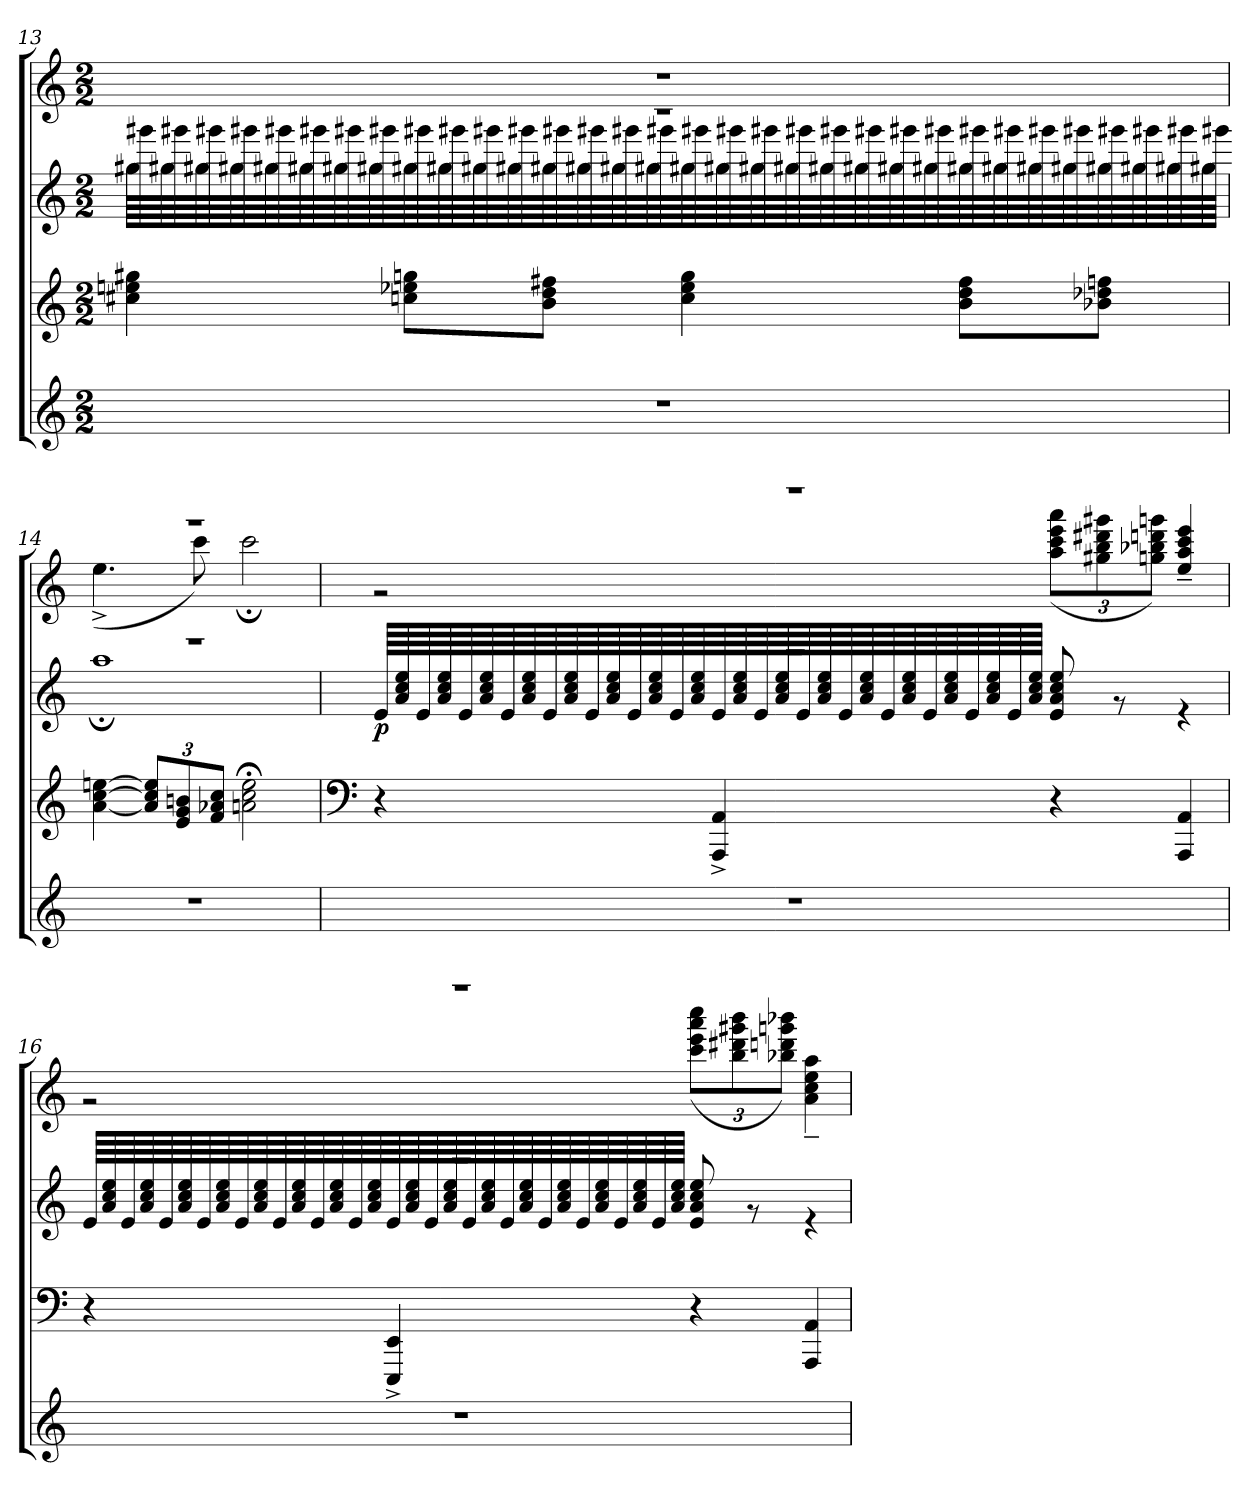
**kern	**kern	**kern	**dynam	**kern
*part3	*part2	*part2	*part2	*part1
*staff4	*staff3	*staff2	*staff2/3	*staff1
*clefG2	*clefG2	*clefG2	*	*clefG2
*k[]	*k[]	*k[]	*	*k[]
*M2/2	*M2/2	*M2/2	*	*M2/2
=13	=13	=13	=13	=13
*	*	*^	*	*
*	*	*tremolo	*	*	*
1r	4cc#X\ 4een\ 4gg#X\	1r	64gg#XLLLL	.	1r
.	.	.	64ggg#X	.	.
.	.	.	64gg#X	.	.
.	.	.	64ggg#X	.	.
.	.	.	64gg#X	.	.
.	.	.	64ggg#X	.	.
.	.	.	64gg#X	.	.
.	.	.	64ggg#X	.	.
.	.	.	64gg#X	.	.
.	.	.	64ggg#X	.	.
.	.	.	64gg#X	.	.
.	.	.	64ggg#X	.	.
.	.	.	64gg#X	.	.
.	.	.	64ggg#X	.	.
.	.	.	64gg#X	.	.
.	.	.	64ggg#X	.	.
.	8ccn\ 8ee-X\ 8ggn\L	.	64gg#X	.	.
.	.	.	64ggg#X	.	.
.	.	.	64gg#X	.	.
.	.	.	64ggg#X	.	.
.	.	.	64gg#X	.	.
.	.	.	64ggg#X	.	.
.	.	.	64gg#X	.	.
.	.	.	64ggg#X	.	.
.	8b\ 8dd\ 8ff#X\J	.	64gg#X	.	.
.	.	.	64ggg#X	.	.
.	.	.	64gg#X	.	.
.	.	.	64ggg#X	.	.
.	.	.	64gg#X	.	.
.	.	.	64ggg#X	.	.
.	.	.	64gg#X	.	.
.	.	.	64ggg#X	.	.
.	4cc\ 4ee-\ 4gg\	.	64gg#X	.	.
.	.	.	64ggg#X	.	.
.	.	.	64gg#X	.	.
.	.	.	64ggg#X	.	.
.	.	.	64gg#X	.	.
.	.	.	64ggg#X	.	.
.	.	.	64gg#X	.	.
.	.	.	64ggg#X	.	.
.	.	.	64gg#X	.	.
.	.	.	64ggg#X	.	.
.	.	.	64gg#X	.	.
.	.	.	64ggg#X	.	.
.	.	.	64gg#X	.	.
.	.	.	64ggg#X	.	.
.	.	.	64gg#X	.	.
.	.	.	64ggg#X	.	.
.	8b\ 8dd\ 8ff#\L	.	64gg#X	.	.
.	.	.	64ggg#X	.	.
.	.	.	64gg#X	.	.
.	.	.	64ggg#X	.	.
.	.	.	64gg#X	.	.
.	.	.	64ggg#X	.	.
.	.	.	64gg#X	.	.
.	.	.	64ggg#X	.	.
.	8b-X\ 8dd-X\ 8ffn\J	.	64gg#X	.	.
.	.	.	64ggg#X	.	.
.	.	.	64gg#X	.	.
.	.	.	64ggg#X	.	.
.	.	.	64gg#X	.	.
.	.	.	64ggg#X	.	.
.	.	.	64gg#X	.	.
.	.	.	64ggg#XJJJJ	.	.
*	*	*Xtremolo	*	*	*
=14	=14	=14	=14	=14	=14
*	*	*	*	*	*^
1r	[4a\ [4cc\ [4een\	1r	1aa;<	.	1r	(>4.ee^\
.	.	.	.	.	.	.
.	.	.	.	.	.	.
.	.	.	.	.	.	.
.	.	.	.	.	.	.
.	.	.	.	.	.	.
.	.	.	.	.	.	.
.	.	.	.	.	.	.
.	.	.	.	.	.	.
.	.	.	.	.	.	.
.	.	.	.	.	.	.
.	.	.	.	.	.	.
.	.	.	.	.	.	.
.	.	.	.	.	.	.
.	.	.	.	.	.	.
.	.	.	.	.	.	.
.	12a/] 12cc/] 12ee/]L	.	.	.	.	.
.	.	.	.	.	.	.
.	.	.	.	.	.	.
.	.	.	.	.	.	.
.	.	.	.	.	.	.
.	.	.	.	.	.	.
.	12e/< 12g/< 12bn/<	.	.	.	.	.
.	.	.	.	.	.	.
.	.	.	.	.	.	.
.	.	.	.	.	.	8ccc\)
.	.	.	.	.	.	.
.	.	.	.	.	.	.
.	12f/ 12a-X/ 12cc/J	.	.	.	.	.
.	.	.	.	.	.	.
.	.	.	.	.	.	.
.	.	.	.	.	.	.
.	.	.	.	.	.	.
.	.	.	.	.	.	.
.	2an\;< 2cc\;< 2ee\;<	.	.	.	.	2ccc;<\
=15	=15	=15	=15	=15	=15	=15
*	*clefF4	*	*	*	*	*
!	!	!	!	!LO:DY:b	!	!
*	*	*tremolo	*	*	*	*
1r	4r	1r	64e/LLLL	p	1r	2r
.	.	.	64a/ 64cc/ 64ee/	.	.	.
.	.	.	64e/	.	.	.
.	.	.	64a/ 64cc/ 64ee/	.	.	.
.	.	.	64e/	.	.	.
.	.	.	64a/ 64cc/ 64ee/	.	.	.
.	.	.	64e/	.	.	.
.	.	.	64a/ 64cc/ 64ee/	.	.	.
.	.	.	64e/	.	.	.
.	.	.	64a/ 64cc/ 64ee/	.	.	.
.	.	.	64e/	.	.	.
.	.	.	64a/ 64cc/ 64ee/	.	.	.
.	.	.	64e/	.	.	.
.	.	.	64a/ 64cc/ 64ee/	.	.	.
.	.	.	64e/	.	.	.
.	.	.	64a/ 64cc/ 64ee/	.	.	.
.	4AAA/^ 4AA/^	.	64e/	.	.	.
.	.	.	64a/ 64cc/ 64ee/	.	.	.
.	.	.	64e/	.	.	.
.	.	.	64a/ 64cc/ 64ee/	.	.	.
.	.	.	64e/	.	.	.
.	.	.	64a/ 64cc/ 64ee/	.	.	.
.	.	.	64e/	.	.	.
.	.	.	64a/ 64cc/ 64ee/	.	.	.
.	.	.	64e/	.	.	.
.	.	.	64a/ 64cc/ 64ee/	.	.	.
.	.	.	64e/	.	.	.
.	.	.	64a/ 64cc/ 64ee/	.	.	.
.	.	.	64e/	.	.	.
.	.	.	64a/ 64cc/ 64ee/	.	.	.
.	.	.	64e/	.	.	.
.	.	.	64a/ 64cc/ 64ee/JJJJ	.	.	.
*	*	*Xtremolo	*	*	*	*
*	*	*	*	*	*	*Xbrackettup
.	4r	.	8e/ 8a/ 8cc/ 8ee/	.	.	(>12aa\ 12ccc\ 12eee\ 12aaa\L
.	.	.	.	.	.	.
.	.	.	.	.	.	.
.	.	.	.	.	.	.
.	.	.	.	.	.	.
.	.	.	.	.	.	.
.	.	.	.	.	.	12gg#X\ 12bb\ 12ddd#X\ 12ggg#X\
.	.	.	.	.	.	.
.	.	.	.	.	.	.
.	.	.	8r	.	.	.
.	.	.	.	.	.	.
.	.	.	.	.	.	.
.	.	.	.	.	.	12ggn\ 12bb-X\ 12dddn\ 12gggn\J)
.	.	.	.	.	.	.
.	.	.	.	.	.	.
.	.	.	.	.	.	.
.	.	.	.	.	.	.
.	.	.	.	.	.	.
.	4AAA/ 4AA/	.	4r	.	.	4ee/~ 4aa/~ 4ccc/~ 4eee/~
=16	=16	=16	=16	=16	=16	=16
*	*	*tremolo	*	*	*	*
1r	4r	1r	64e/LLLL	.	1r	2r
.	.	.	64a/ 64cc/ 64ee/	.	.	.
.	.	.	64e/	.	.	.
.	.	.	64a/ 64cc/ 64ee/	.	.	.
.	.	.	64e/	.	.	.
.	.	.	64a/ 64cc/ 64ee/	.	.	.
.	.	.	64e/	.	.	.
.	.	.	64a/ 64cc/ 64ee/	.	.	.
.	.	.	64e/	.	.	.
.	.	.	64a/ 64cc/ 64ee/	.	.	.
.	.	.	64e/	.	.	.
.	.	.	64a/ 64cc/ 64ee/	.	.	.
.	.	.	64e/	.	.	.
.	.	.	64a/ 64cc/ 64ee/	.	.	.
.	.	.	64e/	.	.	.
.	.	.	64a/ 64cc/ 64ee/	.	.	.
.	4EEE/^ 4EE/^	.	64e/	.	.	.
.	.	.	64a/ 64cc/ 64ee/	.	.	.
.	.	.	64e/	.	.	.
.	.	.	64a/ 64cc/ 64ee/	.	.	.
.	.	.	64e/	.	.	.
.	.	.	64a/ 64cc/ 64ee/	.	.	.
.	.	.	64e/	.	.	.
.	.	.	64a/ 64cc/ 64ee/	.	.	.
.	.	.	64e/	.	.	.
.	.	.	64a/ 64cc/ 64ee/	.	.	.
.	.	.	64e/	.	.	.
.	.	.	64a/ 64cc/ 64ee/	.	.	.
.	.	.	64e/	.	.	.
.	.	.	64a/ 64cc/ 64ee/	.	.	.
.	.	.	64e/	.	.	.
.	.	.	64a/ 64cc/ 64ee/JJJJ	.	.	.
*	*	*Xtremolo	*	*	*	*
.	4r	.	8e/ 8a/ 8cc/ 8ee/	.	.	(>12ccc\ 12eee\ 12aaa\ 12cccc\L
.	.	.	.	.	.	.
.	.	.	.	.	.	.
.	.	.	.	.	.	.
.	.	.	.	.	.	.
.	.	.	.	.	.	.
.	.	.	.	.	.	12bb\ 12ddd#X\ 12ggg#X\ 12bbb\
.	.	.	.	.	.	.
.	.	.	.	.	.	.
.	.	.	8r	.	.	.
.	.	.	.	.	.	.
.	.	.	.	.	.	.
.	.	.	.	.	.	12bb-X\ 12dddn\ 12gggn\ 12bbb-X\J)
.	.	.	.	.	.	.
.	.	.	.	.	.	.
.	.	.	.	.	.	.
.	.	.	.	.	.	.
.	.	.	.	.	.	.
.	4AAA/ 4AA/	.	4r	.	.	4a\~ 4cc\~ 4ee\~ 4aa\~
*	*	*v	*v	*	*	*
*	*	*	*	*v	*v
=	=	=	=	=
*-	*-	*-	*-	*-
